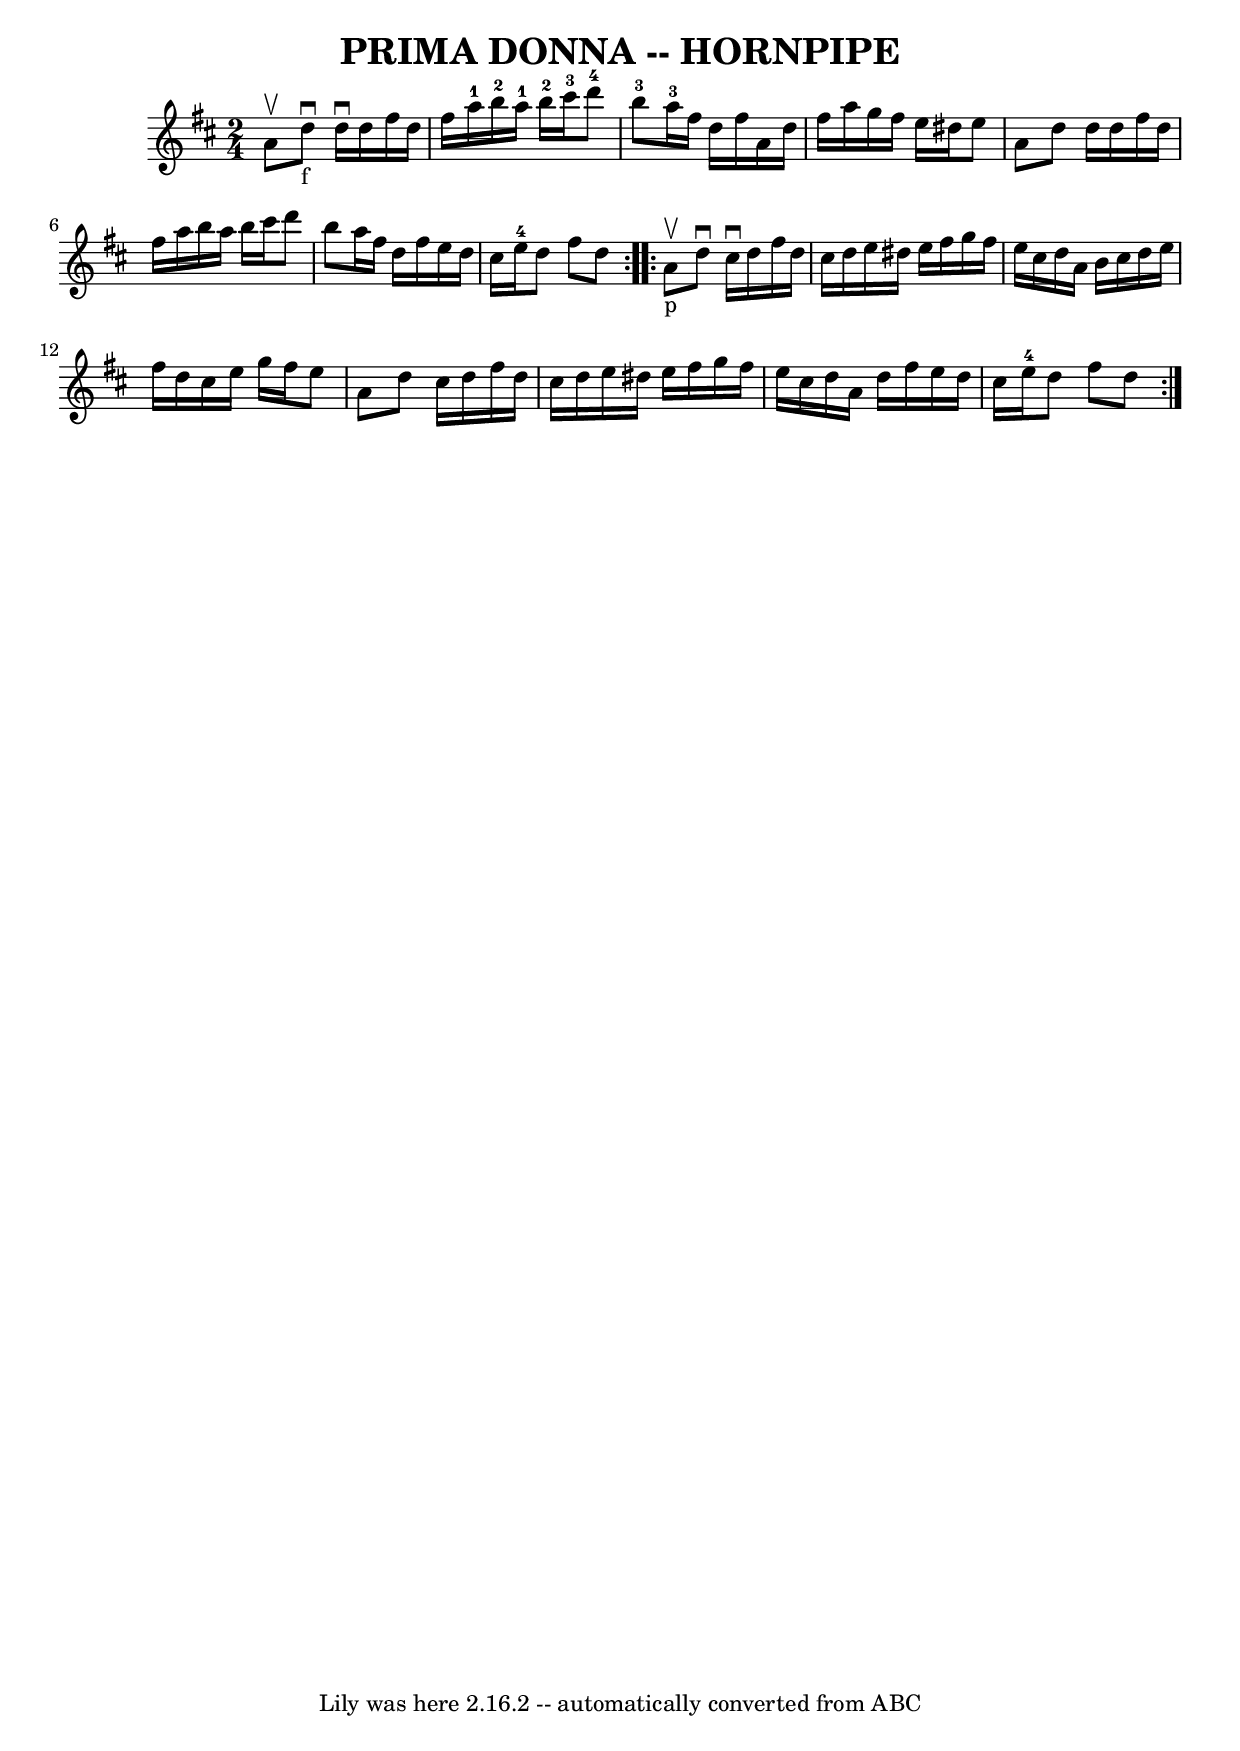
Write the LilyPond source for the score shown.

\version "2.16.2"
\include "Mammoth.ily"
\header {
  %% book = "Ryan's Mammoth Collection of Fiddle Tunes"
  crossRefNumber = "1"
  footnotes = ""
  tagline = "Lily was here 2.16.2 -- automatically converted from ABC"
  title = "PRIMA DONNA -- HORNPIPE"

}
voicedefault =  {



  \repeat volta 2 {

    \time 2/4 
    \key d \major
    a'8^\upbow       |
    d''8_"f"^\downbow   
    d''16^\downbow d''16 fis''16 d''16 fis''16 a''16-1   |
    
    b''16-2 a''16-1 b''16-2 cis'''16-3 d'''8-4 b''8 
    -3   |
    a''16-3 fis''16 d''16 fis''16 a'16 d''16   
    fis''16 a''16    |
    g''16 fis''16 e''16 dis''16 e''8    
    a'8    |
    |
    d''8 d''16 d''16 fis''16 d''16    
    fis''16 a''16    |
    b''16 a''16 b''16 cis'''16 d'''8    
    b''8    |
    a''16 fis''16 d''16 fis''16 e''16 d''16    
    cis''16 e''16-4   |
    d''8 fis''8 d''8    
  }     

  \repeat volta 2 {
    a'8_"p"^\upbow       |
    d''8^\downbow cis''16 
    ^\downbow d''16 fis''16 d''16 cis''16 d''16    |
    e''16   
    dis''16 e''16 fis''16 g''16 fis''16 e''16 cis''16    
    |
    d''16 a'16 b'16 cis''16 d''16 e''16 fis''16    
    d''16    |
    cis''16 e''16 g''16 fis''16 e''8 a'8    
    |
    |
    d''8 cis''16 d''16 fis''16 d''16 cis''16 
    d''16    |
    e''16 dis''16 e''16 fis''16 g''16 fis''16 
    e''16 cis''16    |
    d''16 a'16 d''16 fis''16 e''16    
    d''16 cis''16 e''16-4   |
    d''8 fis''8 d''8    
  }   

}

\score{
  <<

    \context Staff="default"
    {
      \voicedefault 
      
    }

  >>
  \layout {
    
  }
  \midi {
  }

}
